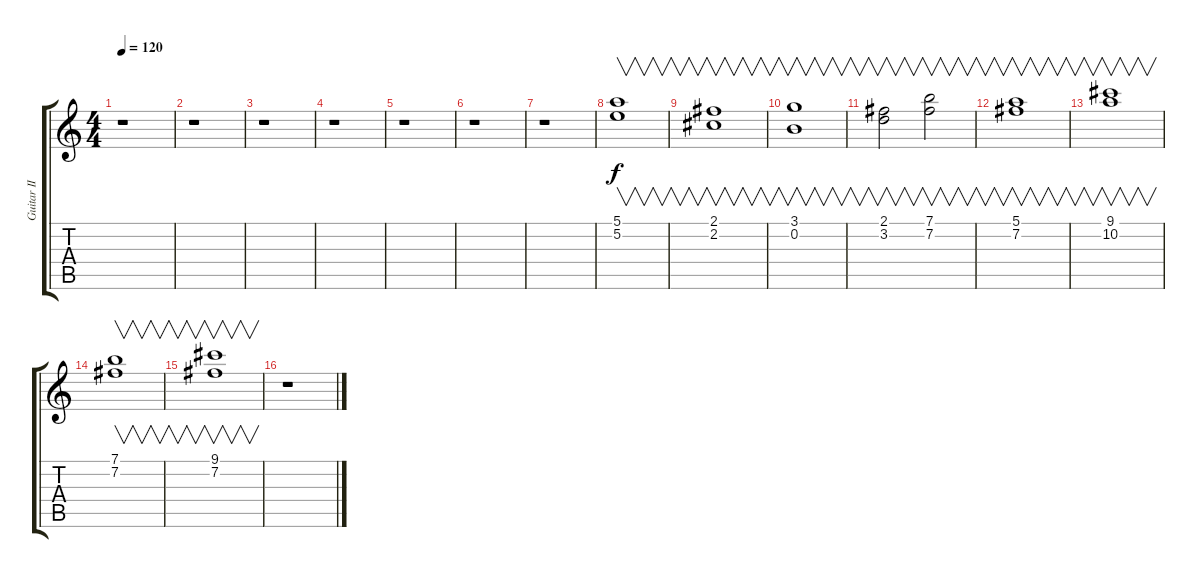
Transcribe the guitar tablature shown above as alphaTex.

\track ("Guitar II" "Guitar II") {instrument electricguitarclean}
\staff {score tabs}
\tuning (E4 B3 G3 D3 A2 E2) {hide}
\ts (4 4)
\tempo 120
\clef g2
\ks c
r.1{dy f} |
r.1 |
r.1 |
r.1 |
r.1 |
r.1 |
r.1 |
(5.1 5.2).1{v volume 14 instrument acousticguitarsteel} |
(2.1 2.2).1{v} |
(3.1 0.2).1{v} |
(2.1 3.2).2{v} (7.1 7.2).2{v} |
(5.1 7.2).1{v} |
(9.1 10.2).1{v} |
(7.1 7.2).1{v} |
(9.1 7.2).1{v} |
r.1
